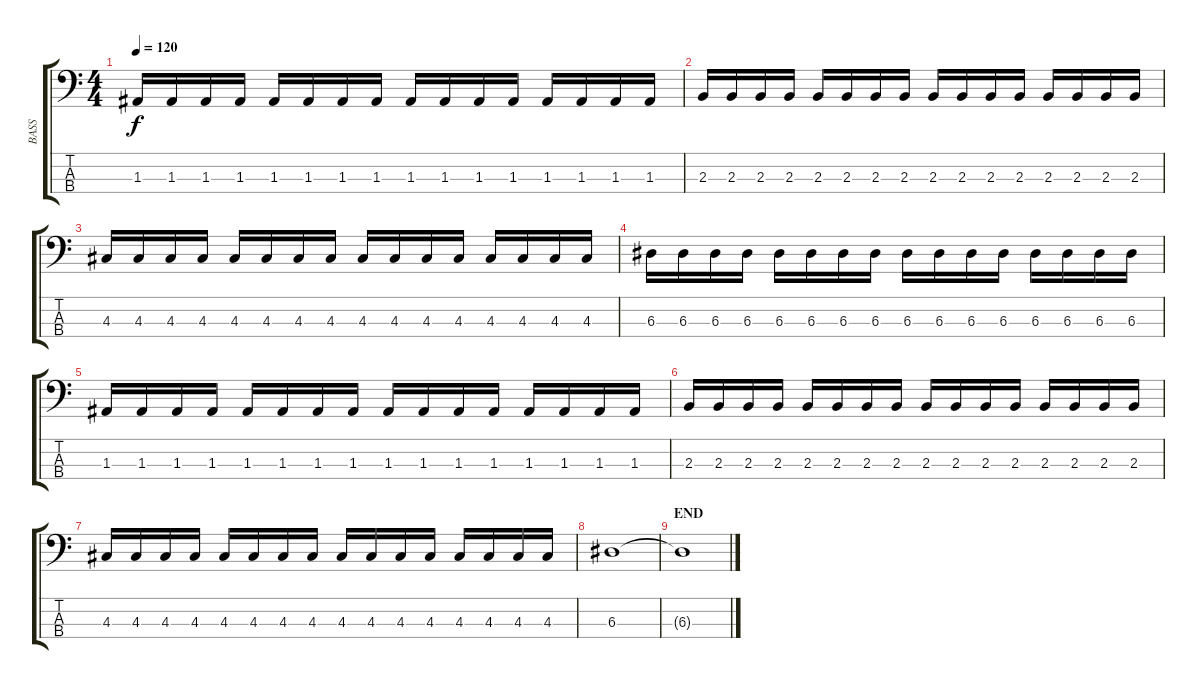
\track ("BASS" "BASS") {instrument electricbassfinger}
\staff {score tabs}
\tuning (G2 D2 A1 E1) {hide}
\ts (4 4)
\tempo 120
\clef f4
\ks c
1.3.16{dy f} 1.3.16 1.3.16 1.3.16 1.3.16 1.3.16 1.3.16 1.3.16 1.3.16 1.3.16 1.3.16 1.3.16 1.3.16 1.3.16 1.3.16 1.3.16 |
2.3.16 2.3.16 2.3.16 2.3.16 2.3.16 2.3.16 2.3.16 2.3.16 2.3.16 2.3.16 2.3.16 2.3.16 2.3.16 2.3.16 2.3.16 2.3.16 |
4.3.16 4.3.16 4.3.16 4.3.16 4.3.16 4.3.16 4.3.16 4.3.16 4.3.16 4.3.16 4.3.16 4.3.16 4.3.16 4.3.16 4.3.16 4.3.16 |
6.3.16 6.3.16 6.3.16 6.3.16 6.3.16 6.3.16 6.3.16 6.3.16 6.3.16 6.3.16 6.3.16 6.3.16 6.3.16 6.3.16 6.3.16 6.3.16 |
1.3.16 1.3.16 1.3.16 1.3.16 1.3.16 1.3.16 1.3.16 1.3.16 1.3.16 1.3.16 1.3.16 1.3.16 1.3.16 1.3.16 1.3.16 1.3.16 |
2.3.16 2.3.16 2.3.16 2.3.16 2.3.16 2.3.16 2.3.16 2.3.16 2.3.16 2.3.16 2.3.16 2.3.16 2.3.16 2.3.16 2.3.16 2.3.16 |
4.3.16 4.3.16 4.3.16 4.3.16 4.3.16 4.3.16 4.3.16 4.3.16 4.3.16 4.3.16 4.3.16 4.3.16 4.3.16 4.3.16 4.3.16 4.3.16 |
6.3.1 |
\section ("" "END")
6.3{t}.1
